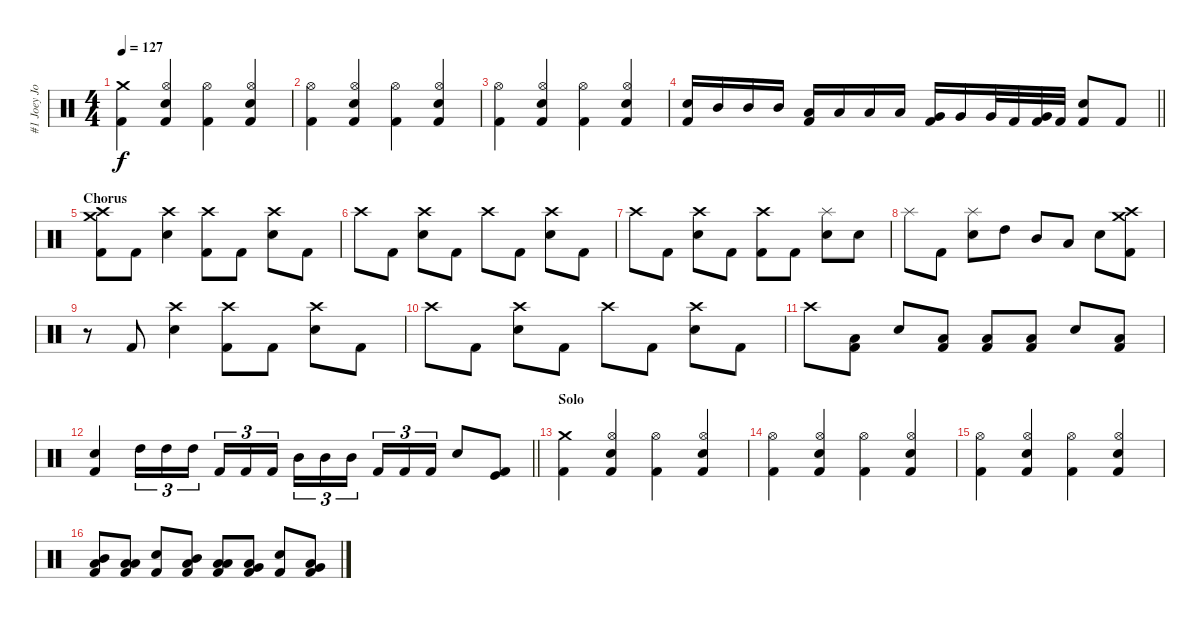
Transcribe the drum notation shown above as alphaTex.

\track ("#1 Joey Jordison" "#1 Joey Jo") {instrument percussion}
\staff {score}
\articulation defaults
\ts (4 4)
\tempo 127
\clef neutral
\ks c
("Crash medium (hit)" "Kick (hit) 2").4{dy f} ("Hi-Hat (open)" "Electric Snare (hit)" "Kick (hit) 2").4 ("Hi-Hat (open)" "Kick (hit) 2").4 ("Hi-Hat (open)" "Electric Snare (hit)" "Kick (hit) 2").4 |
("Hi-Hat (open)" "Kick (hit) 2").4 ("Hi-Hat (open)" "Electric Snare (hit)" "Kick (hit) 2").4 ("Hi-Hat (open)" "Kick (hit) 2").4 ("Hi-Hat (open)" "Electric Snare (hit)" "Kick (hit) 2").4 |
("Hi-Hat (open)" "Kick (hit) 2").4 ("Hi-Hat (open)" "Electric Snare (hit)" "Kick (hit) 2").4 ("Hi-Hat (open)" "Kick (hit) 2").4 ("Hi-Hat (open)" "Electric Snare (hit)" "Kick (hit) 2").4 |
\barLineRight lightlight
("Electric Snare (hit)" "Kick (hit) 2").16 "Mid Tom (hit)".16 "Mid Tom (hit)".16 "Mid Tom (hit)".16 ("Low Tom (hit)" "Kick (hit) 2").16 "Low Tom (hit)".16 "Low Tom (hit)".16 "Low Tom (hit)".16 ("Very Low Tom (hit)" "Kick (hit) 2").16 "Very Low Tom (hit)".16 "Very Low Tom (hit)".32 "Kick (hit) 2".32 ("Very Low Tom (hit)" "Kick (hit) 2").32 "Kick (hit) 2".32 ("Electric Snare (hit)" "Kick (hit) 2").8 "Kick (hit) 2".8 |
\section ("" "Chorus")
("Crash medium (hit)" "Crash high (hit)" "Kick (hit) 2").8 "Kick (hit) 2".8 ("Crash high (hit)" "Electric Snare (hit)").4 ("Crash high (hit)" "Kick (hit) 2").8 "Kick (hit) 2".8 ("Crash high (hit)" "Electric Snare (hit)").8 "Kick (hit) 2".8 |
"Crash high (hit)".8 "Kick (hit) 2".8 ("Crash high (hit)" "Electric Snare (hit)").8 "Kick (hit) 2".8 "Crash high (hit)".8 "Kick (hit) 2".8 ("Crash high (hit)" "Electric Snare (hit)").8 "Kick (hit) 2".8 |
"Crash high (hit)".8 "Kick (hit) 2".8 ("Crash high (hit)" "Electric Snare (hit)").8 "Kick (hit) 2".8 ("Crash high (hit)" "Kick (hit) 2").8 "Kick (hit) 2".8 ("Splash (hit)" "Electric Snare (hit)").8 "Electric Snare (hit)".8 |
"Splash (hit)".8 "Kick (hit) 2".8 ("Splash (hit)" "Electric Snare (hit)").8 "High Tom (hit)".8 "Mid Tom (hit)".8 "Low Tom (hit)".8 "Electric Snare (hit)".8 ("Crash medium (hit)" "Crash high (hit)" "Kick (hit) 2").8 |
r.8 "Kick (hit) 2".8 ("Crash high (hit)" "Electric Snare (hit)").4 ("Crash high (hit)" "Kick (hit) 2").8 "Kick (hit) 2".8 ("Crash high (hit)" "Electric Snare (hit)").8 "Kick (hit) 2".8 |
"Crash high (hit)".8 "Kick (hit) 2".8 ("Crash high (hit)" "Electric Snare (hit)").8 "Kick (hit) 2".8 "Crash high (hit)".8 "Kick (hit) 2".8 ("Crash high (hit)" "Electric Snare (hit)").8 "Kick (hit) 2".8 |
"Crash high (hit)".8 ("Low Floor Tom (hit)" "Kick (hit) 2").8 "Electric Snare (hit)".8 ("Low Floor Tom (hit)" "Kick (hit) 2").8 ("Low Floor Tom (hit)" "Kick (hit) 2").8 ("Low Floor Tom (hit)" "Kick (hit) 2").8 "Electric Snare (hit)".8 ("Low Floor Tom (hit)" "Kick (hit) 2").8 |
\barLineRight lightlight
("Electric Snare (hit)" "Kick (hit) 2").4 "High Tom (hit)".16{tu (3 2)} "High Tom (hit)".16{tu (3 2)} "High Tom (hit)".16{tu (3 2) beam splitsecondary} "Kick (hit) 2".16{tu (3 2)} "Kick (hit) 2".16{tu (3 2)} "Kick (hit) 2".16{tu (3 2)} "Mid Tom (hit)".16{tu (3 2)} "Mid Tom (hit)".16{tu (3 2)} "Mid Tom (hit)".16{tu (3 2) beam splitsecondary} "Kick (hit) 2".16{tu (3 2)} "Kick (hit) 2".16{tu (3 2)} "Kick (hit) 2".16{tu (3 2)} "Electric Snare (hit)".8 ("Kick (hit)" "Kick (hit) 2").8 |
\section ("" "Solo")
("Crash medium (hit)" "Kick (hit) 2").4 ("Hi-Hat (open)" "Electric Snare (hit)" "Kick (hit) 2").4 ("Hi-Hat (open)" "Kick (hit) 2").4 ("Hi-Hat (open)" "Electric Snare (hit)" "Kick (hit) 2").4 |
("Hi-Hat (open)" "Kick (hit) 2").4 ("Hi-Hat (open)" "Electric Snare (hit)" "Kick (hit) 2").4 ("Hi-Hat (open)" "Kick (hit) 2").4 ("Hi-Hat (open)" "Electric Snare (hit)" "Kick (hit) 2").4 |
("Hi-Hat (open)" "Kick (hit) 2").4 ("Hi-Hat (open)" "Electric Snare (hit)" "Kick (hit) 2").4 ("Hi-Hat (open)" "Kick (hit) 2").4 ("Hi-Hat (open)" "Electric Snare (hit)" "Kick (hit) 2").4 |
("Mid Tom (hit)" "Low Floor Tom (hit)" "Kick (hit) 2").8 ("Low Tom (hit)" "Low Floor Tom (hit)" "Kick (hit) 2").8 ("Electric Snare (hit)" "Kick (hit) 2").8 ("Mid Tom (hit)" "Low Floor Tom (hit)" "Kick (hit) 2").8 ("Low Tom (hit)" "Low Floor Tom (hit)" "Kick (hit) 2").8 ("Very Low Tom (hit)" "Low Floor Tom (hit)" "Kick (hit) 2").8 ("Electric Snare (hit)" "Kick (hit) 2").8 ("Very Low Tom (hit)" "Low Floor Tom (hit)" "Kick (hit) 2").8
